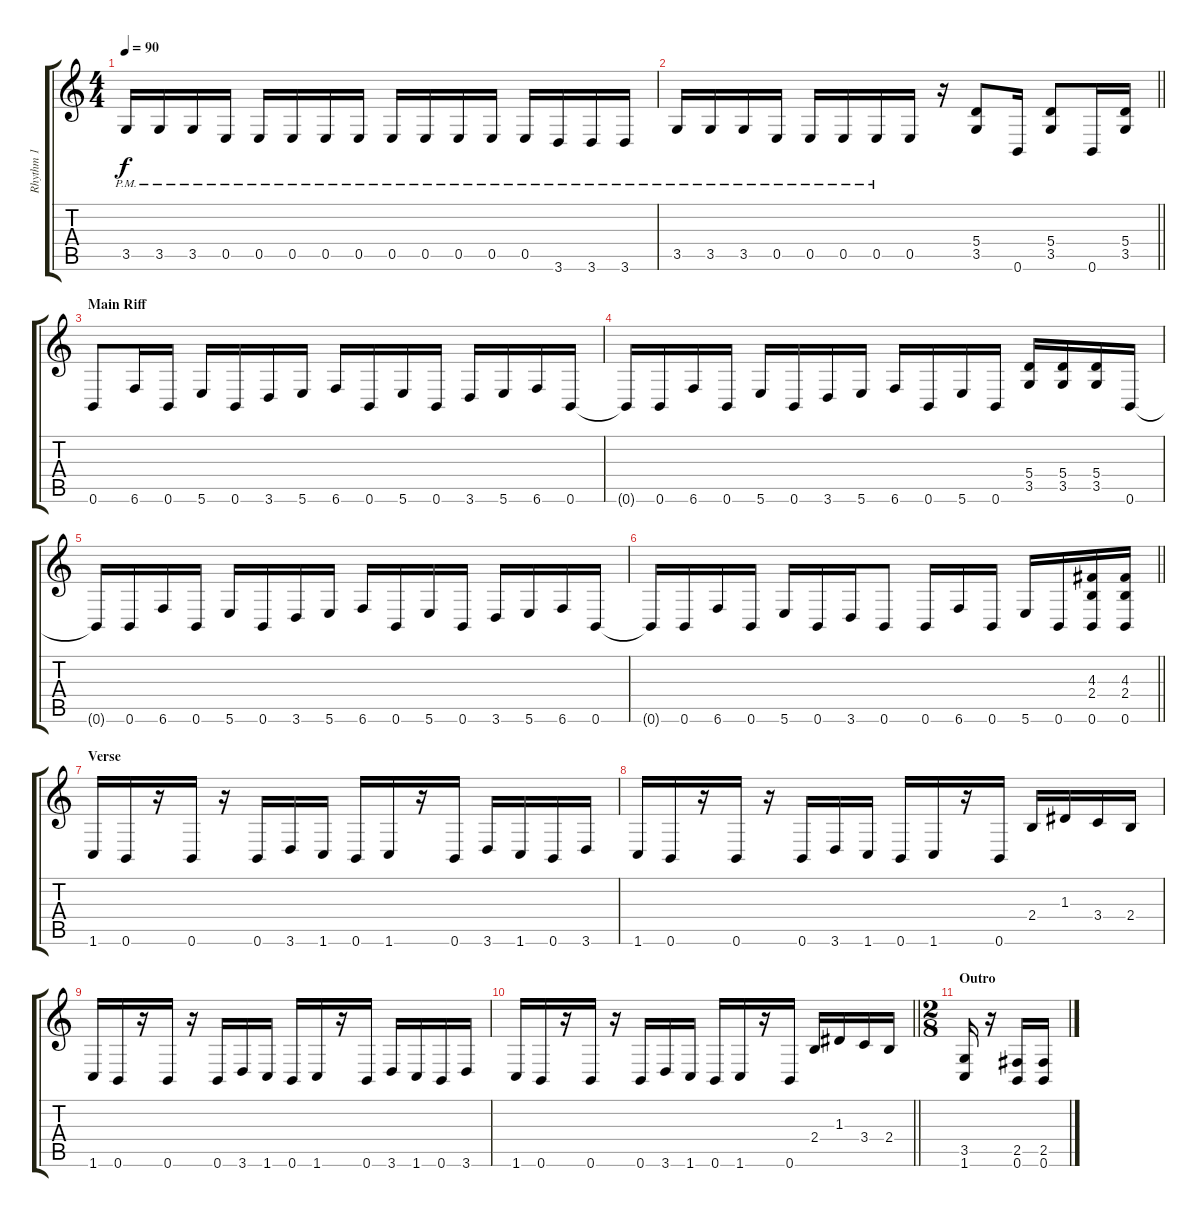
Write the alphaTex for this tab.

\track ("Rhythm 1" "Rhythm 1") {instrument distortionguitar}
\staff {score tabs}
\tuning (B3 Gb3 D3 A2 E2 B1) {hide}
\ts (4 4)
\tempo 90
\clef g2
\ks c
3.5{pm}.16{dy f} 3.5{pm}.16 3.5{pm}.16 0.5{pm}.16 0.5{pm}.16 0.5{pm}.16 0.5{pm}.16 0.5{pm}.16 0.5{pm}.16 0.5{pm}.16 0.5{pm}.16 0.5{pm}.16 0.5{pm}.16 3.6{pm}.16 3.6{pm}.16 3.6{pm}.16 |
\barLineRight lightlight
3.5{pm}.16 3.5{pm}.16 3.5{pm}.16 0.5{pm}.16 0.5{pm}.16 0.5{pm}.16 0.5{pm}.16 0.5.16 r.16 (5.4 3.5).8 0.6.16 (5.4 3.5).8 0.6.16 (5.4 3.5).16 |
\section ("" "Main Riff")
0.6.8 6.6.16 0.6.16 5.6.16 0.6.16 3.6.16 5.6.16 6.6.16 0.6.16 5.6.16 0.6.16 3.6.16 5.6.16 6.6.16 0.6.16 |
0.6{t}.16 0.6.16 6.6.16 0.6.16 5.6.16 0.6.16 3.6.16 5.6.16 6.6.16 0.6.16 5.6.16 0.6.16 (5.4 3.5).16 (5.4 3.5).16 (5.4 3.5).16 0.6.16 |
0.6{t}.16 0.6.16 6.6.16 0.6.16 5.6.16 0.6.16 3.6.16 5.6.16 6.6.16 0.6.16 5.6.16 0.6.16 3.6.16 5.6.16 6.6.16 0.6.16 |
\barLineRight lightlight
0.6{t}.16 0.6.16 6.6.16 0.6.16 5.6.16 0.6.16 3.6.16 0.6.8 0.6.16 6.6.16 0.6.16 5.6.16 0.6.16 (4.3 2.4 0.6).16 (4.3 2.4 0.6).16 |
\section ("" "Verse")
1.6.16 0.6.16 r.16 0.6.16 r.16 0.6.16 3.6.16 1.6.16 0.6.16 1.6.16 r.16 0.6.16 3.6.16 1.6.16 0.6.16 3.6.16 |
1.6.16 0.6.16 r.16 0.6.16 r.16 0.6.16 3.6.16 1.6.16 0.6.16 1.6.16 r.16 0.6.16 2.4.16 1.3.16 3.4.16 2.4.16 |
1.6.16 0.6.16 r.16 0.6.16 r.16 0.6.16 3.6.16 1.6.16 0.6.16 1.6.16 r.16 0.6.16 3.6.16 1.6.16 0.6.16 3.6.16 |
\barLineRight lightlight
1.6.16 0.6.16 r.16 0.6.16 r.16 0.6.16 3.6.16 1.6.16 0.6.16 1.6.16 r.16 0.6.16 2.4.16 1.3.16 3.4.16 2.4.16 |
\ts (2 8)
\section ("" "Outro")
(3.5 1.6).16 r.16 (2.5 0.6).16 (2.5 0.6).16
